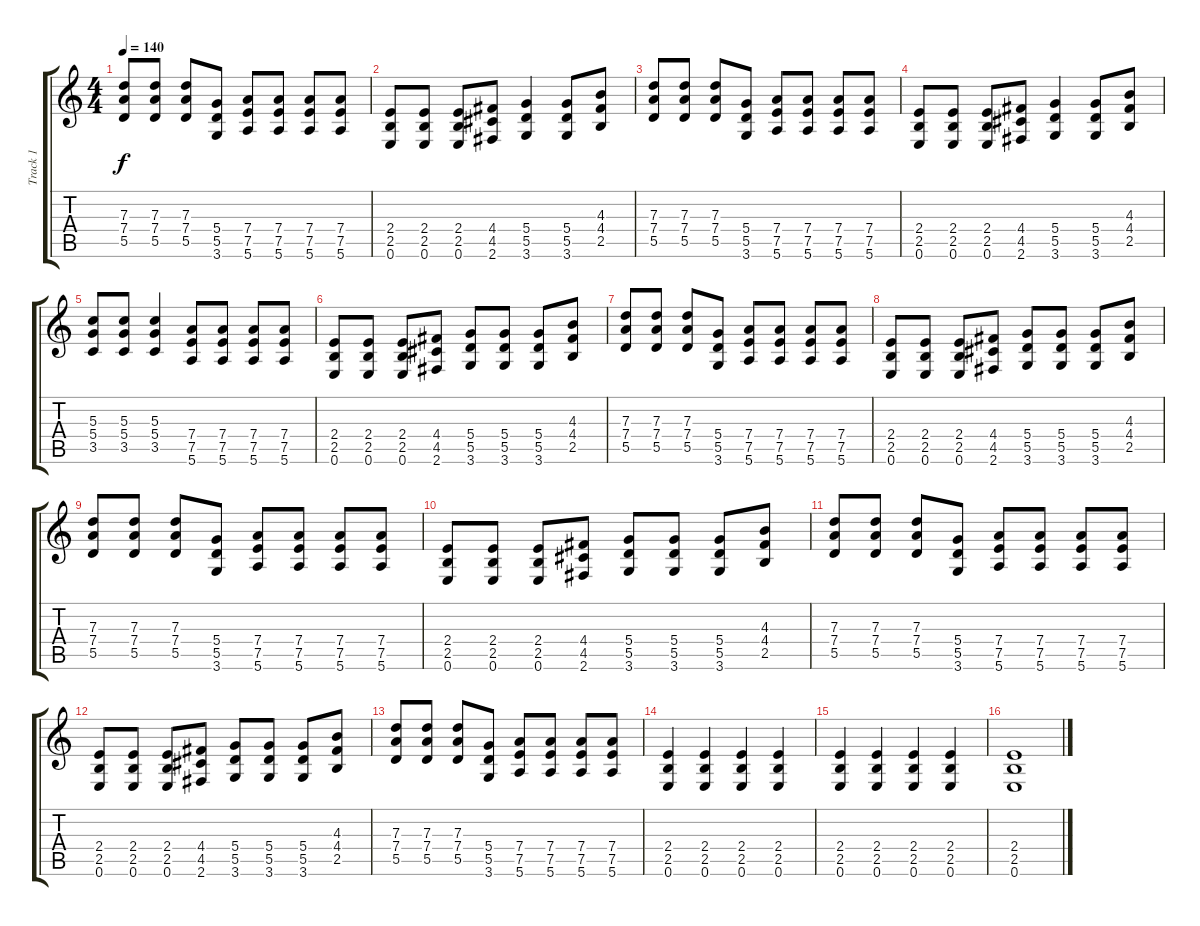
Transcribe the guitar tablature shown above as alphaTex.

\track ("Track 1" "Track 1") {instrument distortionguitar}
\staff {score tabs}
\tuning (E4 B3 G3 D3 A2 E2) {hide}
\ts (4 4)
\tempo 140
\clef g2
\ks c
(7.3 7.4 5.5).8{dy f} (7.3 7.4 5.5).8 (7.3 7.4 5.5).8 (5.4 5.5 3.6).8 (7.4 7.5 5.6).8 (7.4 7.5 5.6).8 (7.4 7.5 5.6).8 (7.4 7.5 5.6).8 |
(2.4 2.5 0.6).8 (2.4 2.5 0.6).8 (2.4 2.5 0.6).8 (4.4 4.5 2.6).8 (5.4 5.5 3.6).4 (5.4 5.5 3.6).8 (4.3 4.4 2.5).8 |
(7.3 7.4 5.5).8 (7.3 7.4 5.5).8 (7.3 7.4 5.5).8 (5.4 5.5 3.6).8 (7.4 7.5 5.6).8 (7.4 7.5 5.6).8 (7.4 7.5 5.6).8 (7.4 7.5 5.6).8 |
(2.4 2.5 0.6).8 (2.4 2.5 0.6).8 (2.4 2.5 0.6).8 (4.4 4.5 2.6).8 (5.4 5.5 3.6).4 (5.4 5.5 3.6).8 (4.3 4.4 2.5).8 |
(5.3 5.4 3.5).8 (5.3 5.4 3.5).8 (5.3 5.4 3.5).4 (7.4 7.5 5.6).8 (7.4 7.5 5.6).8 (7.4 7.5 5.6).8 (7.4 7.5 5.6).8 |
(2.4 2.5 0.6).8 (2.4 2.5 0.6).8 (2.4 2.5 0.6).8 (4.4 4.5 2.6).8 (5.4 5.5 3.6).8 (5.4 5.5 3.6).8 (5.4 5.5 3.6).8 (4.3 4.4 2.5).8 |
(7.3 7.4 5.5).8 (7.3 7.4 5.5).8 (7.3 7.4 5.5).8 (5.4 5.5 3.6).8 (7.4 7.5 5.6).8 (7.4 7.5 5.6).8 (7.4 7.5 5.6).8 (7.4 7.5 5.6).8 |
(2.4 2.5 0.6).8 (2.4 2.5 0.6).8 (2.4 2.5 0.6).8 (4.4 4.5 2.6).8 (5.4 5.5 3.6).8 (5.4 5.5 3.6).8 (5.4 5.5 3.6).8 (4.3 4.4 2.5).8 |
(7.3 7.4 5.5).8 (7.3 7.4 5.5).8 (7.3 7.4 5.5).8 (5.4 5.5 3.6).8 (7.4 7.5 5.6).8 (7.4 7.5 5.6).8 (7.4 7.5 5.6).8 (7.4 7.5 5.6).8 |
(2.4 2.5 0.6).8 (2.4 2.5 0.6).8 (2.4 2.5 0.6).8 (4.4 4.5 2.6).8 (5.4 5.5 3.6).8 (5.4 5.5 3.6).8 (5.4 5.5 3.6).8 (4.3 4.4 2.5).8 |
(7.3 7.4 5.5).8 (7.3 7.4 5.5).8 (7.3 7.4 5.5).8 (5.4 5.5 3.6).8 (7.4 7.5 5.6).8 (7.4 7.5 5.6).8 (7.4 7.5 5.6).8 (7.4 7.5 5.6).8 |
(2.4 2.5 0.6).8 (2.4 2.5 0.6).8 (2.4 2.5 0.6).8 (4.4 4.5 2.6).8 (5.4 5.5 3.6).8 (5.4 5.5 3.6).8 (5.4 5.5 3.6).8 (4.3 4.4 2.5).8 |
(7.3 7.4 5.5).8 (7.3 7.4 5.5).8 (7.3 7.4 5.5).8 (5.4 5.5 3.6).8 (7.4 7.5 5.6).8 (7.4 7.5 5.6).8 (7.4 7.5 5.6).8 (7.4 7.5 5.6).8 |
(2.4 2.5 0.6).4 (2.4 2.5 0.6).4 (2.4 2.5 0.6).4 (2.4 2.5 0.6).4 |
(2.4 2.5 0.6).4 (2.4 2.5 0.6).4 (2.4 2.5 0.6).4 (2.4 2.5 0.6).4 |
(2.4 2.5 0.6).1
